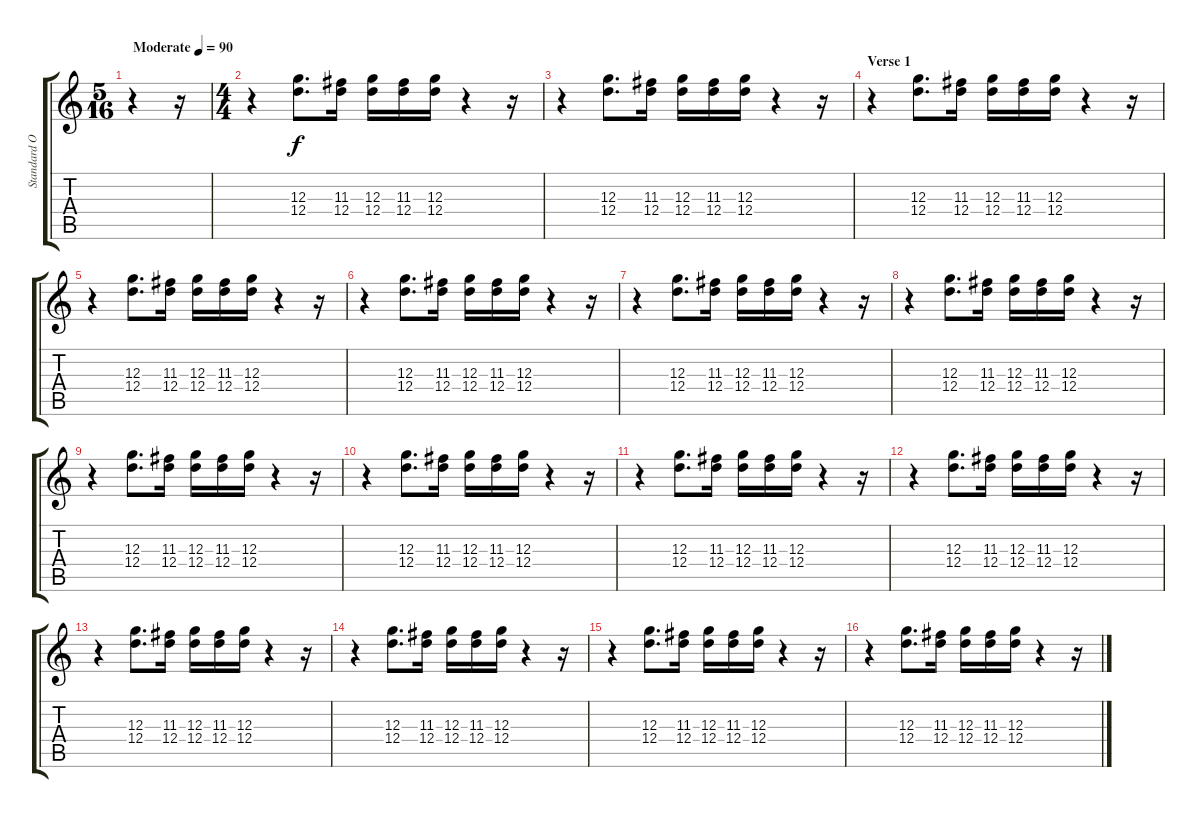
\track ("Standard Overdub Guitar" "Standard O") {instrument acousticguitarsteel}
\staff {score tabs}
\tuning (E4 B3 G3 D3 A2 E2) {hide}
\ts (5 16)
\tempo (90 "Moderate")
\clef g2
\ks c
r.4{dy f instrument acousticguitarsteel} r.16 |
\ts (4 4)
r.4 (12.3 12.4).8{d} (11.3 12.4).16 (12.3 12.4).16 (11.3 12.4).16 (12.3 12.4).16 r.4 r.16 |
r.4 (12.3 12.4).8{d} (11.3 12.4).16 (12.3 12.4).16 (11.3 12.4).16 (12.3 12.4).16 r.4 r.16 |
\section ("" "Verse 1")
r.4 (12.3 12.4).8{d} (11.3 12.4).16 (12.3 12.4).16 (11.3 12.4).16 (12.3 12.4).16 r.4 r.16 |
r.4 (12.3 12.4).8{d} (11.3 12.4).16 (12.3 12.4).16 (11.3 12.4).16 (12.3 12.4).16 r.4 r.16 |
r.4 (12.3 12.4).8{d} (11.3 12.4).16 (12.3 12.4).16 (11.3 12.4).16 (12.3 12.4).16 r.4 r.16 |
r.4 (12.3 12.4).8{d} (11.3 12.4).16 (12.3 12.4).16 (11.3 12.4).16 (12.3 12.4).16 r.4 r.16 |
r.4 (12.3 12.4).8{d} (11.3 12.4).16 (12.3 12.4).16 (11.3 12.4).16 (12.3 12.4).16 r.4 r.16 |
r.4 (12.3 12.4).8{d} (11.3 12.4).16 (12.3 12.4).16 (11.3 12.4).16 (12.3 12.4).16 r.4 r.16 |
r.4 (12.3 12.4).8{d} (11.3 12.4).16 (12.3 12.4).16 (11.3 12.4).16 (12.3 12.4).16 r.4 r.16 |
r.4 (12.3 12.4).8{d} (11.3 12.4).16 (12.3 12.4).16 (11.3 12.4).16 (12.3 12.4).16 r.4 r.16 |
r.4 (12.3 12.4).8{d} (11.3 12.4).16 (12.3 12.4).16 (11.3 12.4).16 (12.3 12.4).16 r.4 r.16 |
r.4 (12.3 12.4).8{d} (11.3 12.4).16 (12.3 12.4).16 (11.3 12.4).16 (12.3 12.4).16 r.4 r.16 |
r.4 (12.3 12.4).8{d} (11.3 12.4).16 (12.3 12.4).16 (11.3 12.4).16 (12.3 12.4).16 r.4 r.16 |
r.4 (12.3 12.4).8{d} (11.3 12.4).16 (12.3 12.4).16 (11.3 12.4).16 (12.3 12.4).16 r.4 r.16 |
r.4 (12.3 12.4).8{d} (11.3 12.4).16 (12.3 12.4).16 (11.3 12.4).16 (12.3 12.4).16 r.4 r.16
